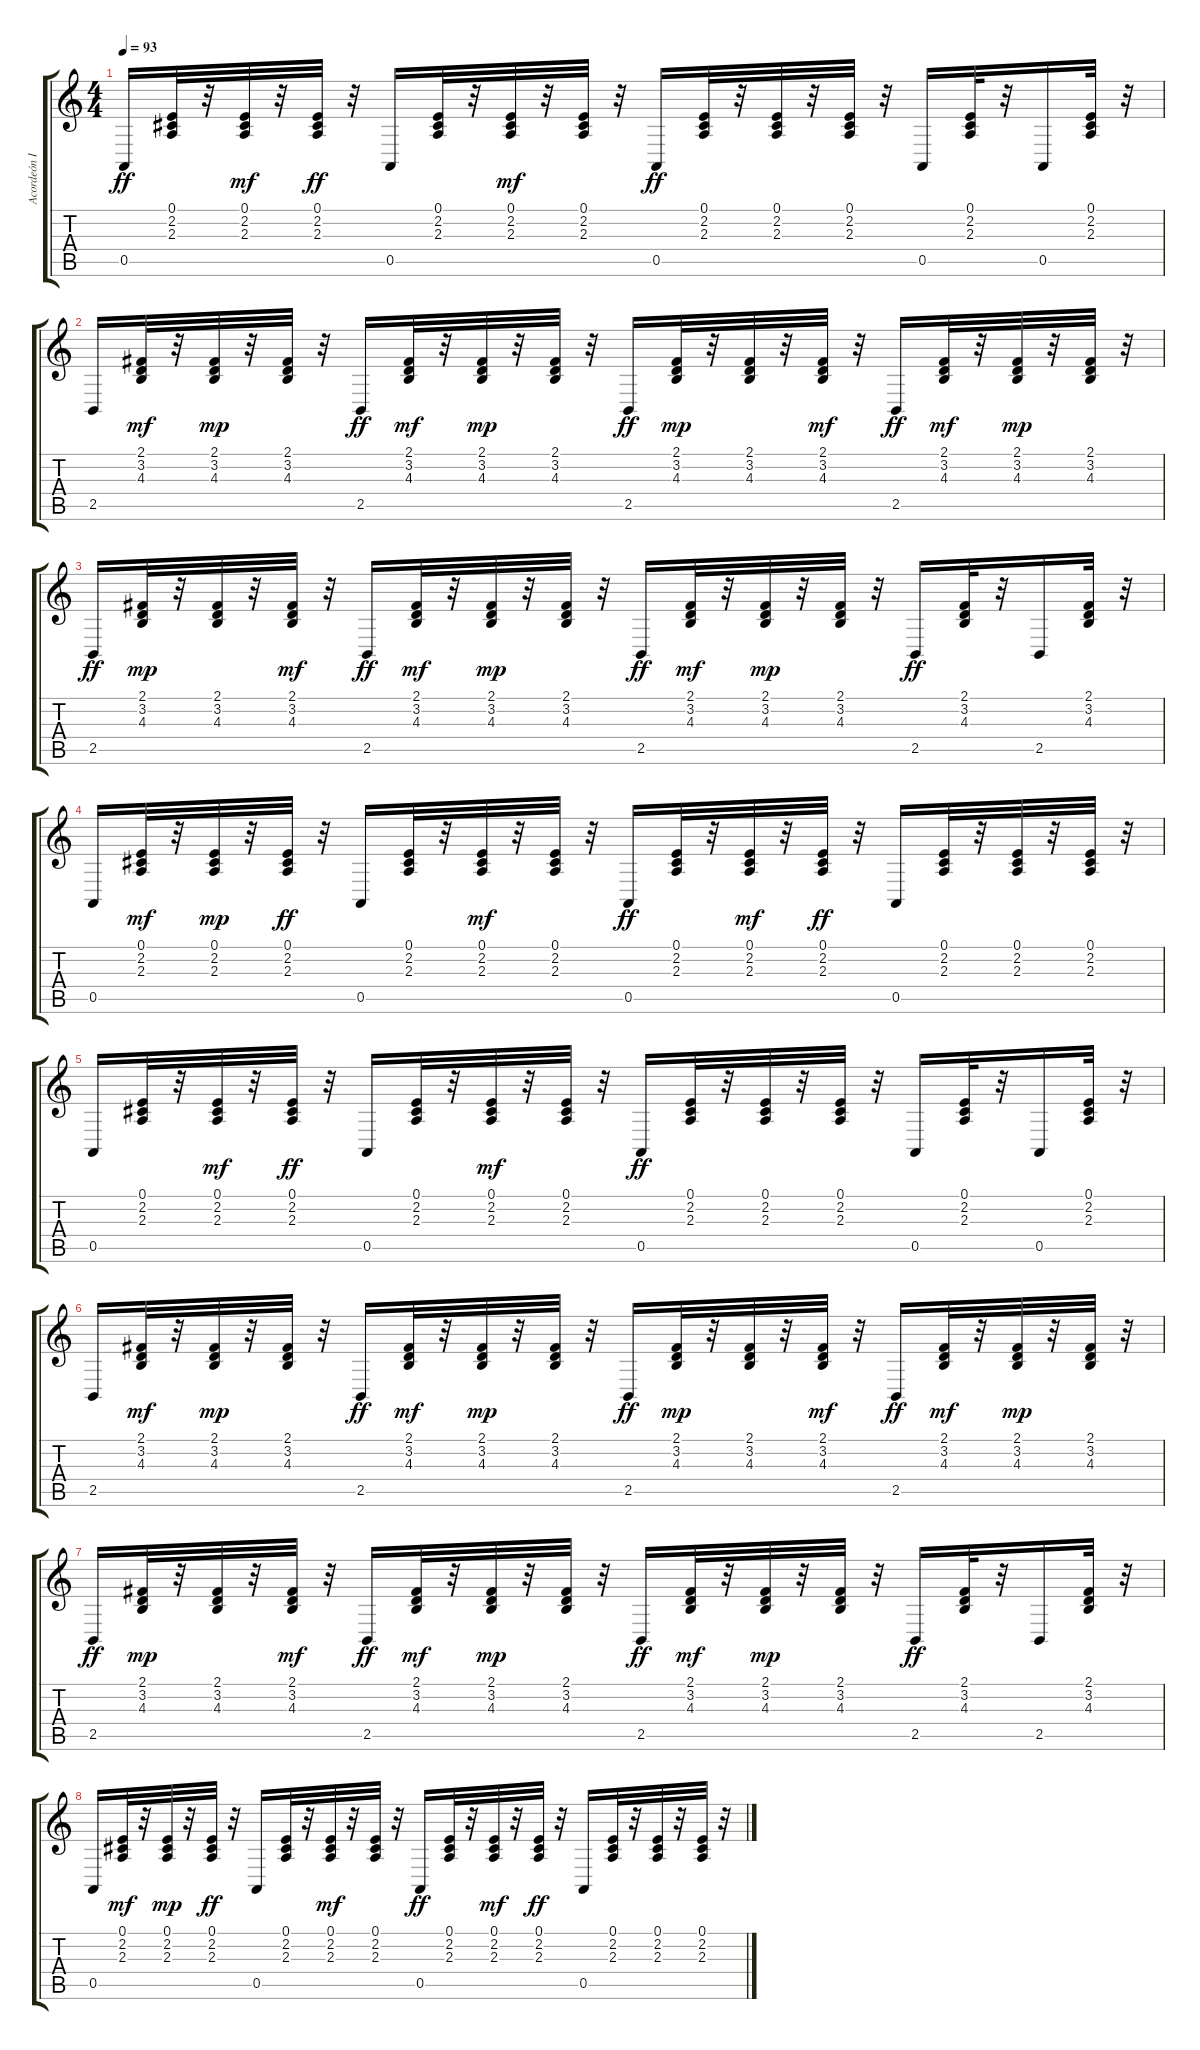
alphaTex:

\track ("Acordeón I" "Acordeón I") {instrument accordion}
\staff {score tabs}
\tuning (E4 B3 G3 D3 A2 E2) {hide}
\ts (4 4)
\tempo 93
\clef g2
\ks c
0.5.16{dy ff} (0.1 2.2 2.3).32 r.32 (0.1 2.2 2.3).32{dy mf} r.32 (0.1 2.2 2.3).32{dy ff} r.32 0.5.16 (0.1 2.2 2.3).32 r.32 (0.1 2.2 2.3).32{dy mf} r.32 (0.1 2.2 2.3).32 r.32 0.5.16{dy ff} (0.1 2.2 2.3).32 r.32 (0.1 2.2 2.3).32 r.32 (0.1 2.2 2.3).32 r.32 0.5.16 (0.1 2.2 2.3).32 r.32 0.5.16 (0.1 2.2 2.3).32 r.32 |
2.5.16 (2.1 3.2 4.3).32{dy mf} r.32 (2.1 3.2 4.3).32{dy mp} r.32 (2.1 3.2 4.3).32 r.32 2.5.16{dy ff} (2.1 3.2 4.3).32{dy mf} r.32 (2.1 3.2 4.3).32{dy mp} r.32 (2.1 3.2 4.3).32 r.32 2.5.16{dy ff} (2.1 3.2 4.3).32{dy mp} r.32 (2.1 3.2 4.3).32 r.32 (2.1 3.2 4.3).32{dy mf} r.32 2.5.16{dy ff} (2.1 3.2 4.3).32{dy mf} r.32 (2.1 3.2 4.3).32{dy mp} r.32 (2.1 3.2 4.3).32 r.32 |
2.5.16{dy ff} (2.1 3.2 4.3).32{dy mp} r.32 (2.1 3.2 4.3).32 r.32 (2.1 3.2 4.3).32{dy mf} r.32 2.5.16{dy ff} (2.1 3.2 4.3).32{dy mf} r.32 (2.1 3.2 4.3).32{dy mp} r.32 (2.1 3.2 4.3).32 r.32 2.5.16{dy ff} (2.1 3.2 4.3).32{dy mf} r.32 (2.1 3.2 4.3).32{dy mp} r.32 (2.1 3.2 4.3).32 r.32 2.5.16{dy ff} (2.1 3.2 4.3).32 r.32 2.5.16 (2.1 3.2 4.3).32 r.32 |
0.5.16 (0.1 2.2 2.3).32{dy mf} r.32 (0.1 2.2 2.3).32{dy mp} r.32 (0.1 2.2 2.3).32{dy ff} r.32 0.5.16 (0.1 2.2 2.3).32 r.32 (0.1 2.2 2.3).32{dy mf} r.32 (0.1 2.2 2.3).32 r.32 0.5.16{dy ff} (0.1 2.2 2.3).32 r.32 (0.1 2.2 2.3).32{dy mf} r.32 (0.1 2.2 2.3).32{dy ff} r.32 0.5.16 (0.1 2.2 2.3).32 r.32 (0.1 2.2 2.3).32 r.32 (0.1 2.2 2.3).32 r.32 |
0.5.16 (0.1 2.2 2.3).32 r.32 (0.1 2.2 2.3).32{dy mf} r.32 (0.1 2.2 2.3).32{dy ff} r.32 0.5.16 (0.1 2.2 2.3).32 r.32 (0.1 2.2 2.3).32{dy mf} r.32 (0.1 2.2 2.3).32 r.32 0.5.16{dy ff} (0.1 2.2 2.3).32 r.32 (0.1 2.2 2.3).32 r.32 (0.1 2.2 2.3).32 r.32 0.5.16 (0.1 2.2 2.3).32 r.32 0.5.16 (0.1 2.2 2.3).32 r.32 |
2.5.16 (2.1 3.2 4.3).32{dy mf} r.32 (2.1 3.2 4.3).32{dy mp} r.32 (2.1 3.2 4.3).32 r.32 2.5.16{dy ff} (2.1 3.2 4.3).32{dy mf} r.32 (2.1 3.2 4.3).32{dy mp} r.32 (2.1 3.2 4.3).32 r.32 2.5.16{dy ff} (2.1 3.2 4.3).32{dy mp} r.32 (2.1 3.2 4.3).32 r.32 (2.1 3.2 4.3).32{dy mf} r.32 2.5.16{dy ff} (2.1 3.2 4.3).32{dy mf} r.32 (2.1 3.2 4.3).32{dy mp} r.32 (2.1 3.2 4.3).32 r.32 |
2.5.16{dy ff} (2.1 3.2 4.3).32{dy mp} r.32 (2.1 3.2 4.3).32 r.32 (2.1 3.2 4.3).32{dy mf} r.32 2.5.16{dy ff} (2.1 3.2 4.3).32{dy mf} r.32 (2.1 3.2 4.3).32{dy mp} r.32 (2.1 3.2 4.3).32 r.32 2.5.16{dy ff} (2.1 3.2 4.3).32{dy mf} r.32 (2.1 3.2 4.3).32{dy mp} r.32 (2.1 3.2 4.3).32 r.32 2.5.16{dy ff} (2.1 3.2 4.3).32 r.32 2.5.16 (2.1 3.2 4.3).32 r.32 |
0.5.16 (0.1 2.2 2.3).32{dy mf} r.32 (0.1 2.2 2.3).32{dy mp} r.32 (0.1 2.2 2.3).32{dy ff} r.32 0.5.16 (0.1 2.2 2.3).32 r.32 (0.1 2.2 2.3).32{dy mf} r.32 (0.1 2.2 2.3).32 r.32 0.5.16{dy ff} (0.1 2.2 2.3).32 r.32 (0.1 2.2 2.3).32{dy mf} r.32 (0.1 2.2 2.3).32{dy ff} r.32 0.5.16 (0.1 2.2 2.3).32 r.32 (0.1 2.2 2.3).32 r.32 (0.1 2.2 2.3).32 r.32
